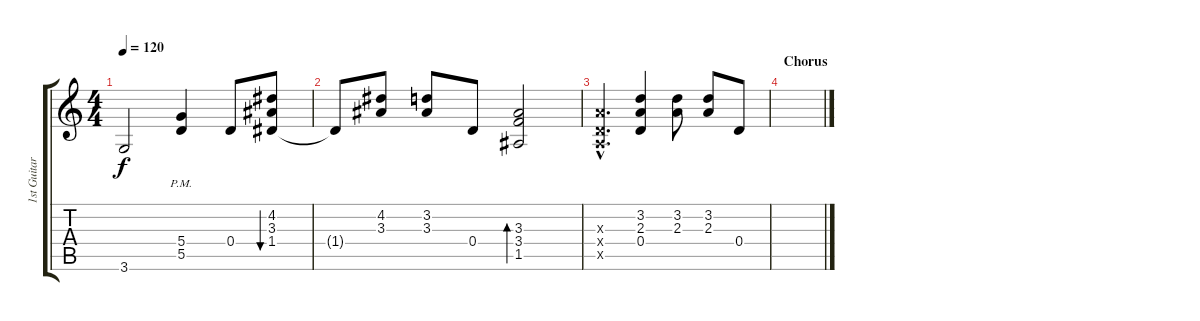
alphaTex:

\track ("1st Guitar" "1st Guitar") {instrument acousticguitarsteel}
\staff {score tabs}
\tuning (E4 B3 G3 D3 A2 E2) {hide}
\ts (4 4)
\tempo 120
\clef g2
\ks c
3.6.2{dy f} (5.4{pm} 5.5{pm}).4 0.4.8 (4.2 3.3 1.4).8{bu 60} |
1.4{t}.8 (4.2 3.3).8 (3.2 3.3).8 0.4.8 (3.3 3.4 1.5).2{bd 60} |
(2.3{hac x} 0.4{hac x} 0.5{hac x}).4{d} (3.2 2.3 0.4).4 (3.2 2.3).8 (3.2 2.3).8 0.4.8 |
\section ("" "Chorus")
